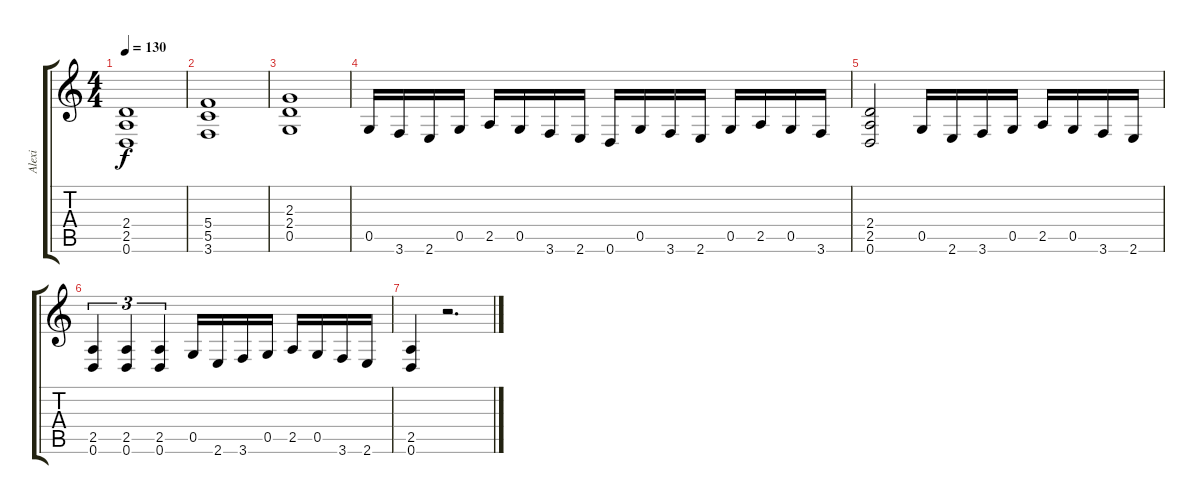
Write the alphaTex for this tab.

\track ("Alexi" "Alexi") {instrument distortionguitar}
\staff {score tabs}
\tuning (D4 A3 F3 C3 G2 D2) {hide}
\ts (4 4)
\tempo 130
\clef g2
\ks c
(2.4 2.5 0.6).1{dy f} |
(5.4 5.5 3.6).1 |
(2.3 2.4 0.5).1 |
0.5.16 3.6.16 2.6.16 0.5.16 2.5.16 0.5.16 3.6.16 2.6.16 0.6.16 0.5.16 3.6.16 2.6.16 0.5.16 2.5.16 0.5.16 3.6.16 |
(2.4 2.5 0.6).2 0.5.16 2.6.16 3.6.16 0.5.16 2.5.16 0.5.16 3.6.16 2.6.16 |
(2.5 0.6).4{tu (3 2)} (2.5 0.6).4{tu (3 2)} (2.5 0.6).4{tu (3 2)} 0.5.16 2.6.16 3.6.16 0.5.16 2.5.16 0.5.16 3.6.16 2.6.16 |
(2.5 0.6).4 r.2{d}
